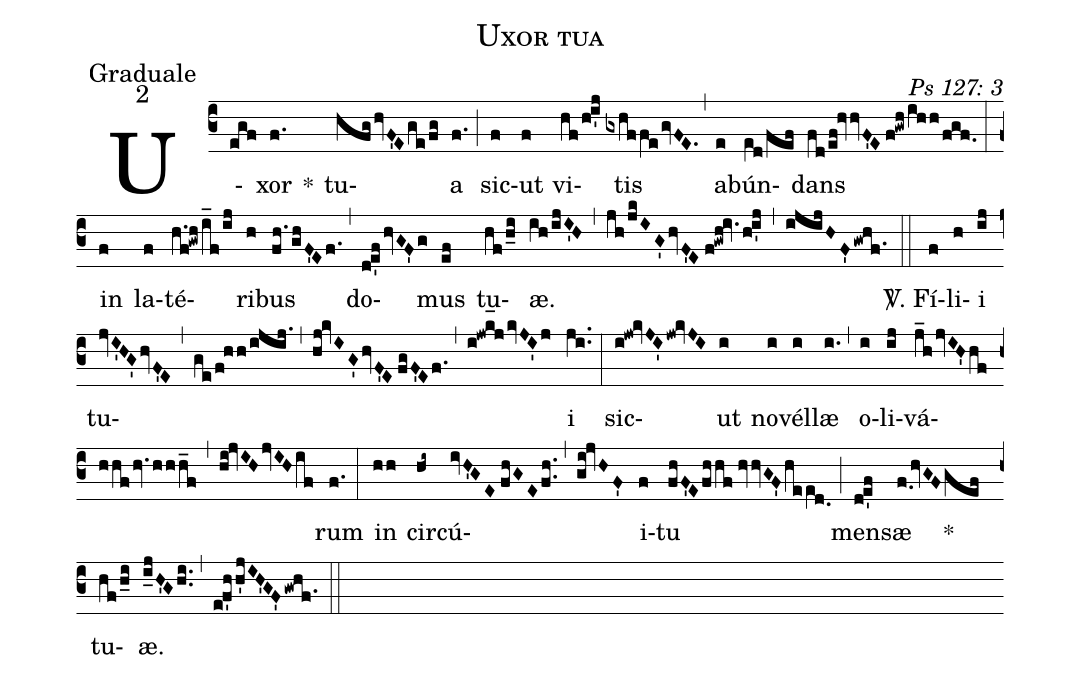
name: Uxor tua;
office-part: Graduale;
mode: 2;
commentary: Ps 127: 3;
%%
(c3) U(egf)xor(f.) *() tu(hfghvF'Ege/fg)a(f.) (;) sic(f)ut(f) vi(hf/hi'j)tis(gxhffegvFE.) (,) ab(e)ún(e[ll:1]d/fef)dans(fd/ef!hvvF'E//f!gwh/ihh/fgf.) (:)
in(f) la(f)té(h.f!gwh/i_f/ij)ri(h)bus(fh./ghF'Ef.) (,) do(de'fhvGF'g)mus(ef) tu(hf/h_i)æ.(ih/ijI'H) (,) (jh/jkIG'hvF'E//f!gwh!iv.hi'j) (,) (ijijHF'gwhf.1) (::)
<sp>V/</sp>. Fí(f)li(h)i(ij) tu(jvI'HG'hvF'E)(,)(ge/f!hh/ijij.)(,)(hj!kvIG'hvF'E//fgF'Ef.)(,)(i!jwk_[hl:1]jkvJI'j)i(ji..) (:)
sic(i!jw!kvJI'jw!kvJI)ut(i) no(i)vél(i)læ(i.) (,) o(i)li(ij)vá(j_hjvIH'hf//hhfhv.hhh_f)(,)(hi!jvIHjvIHif)rum(f.) (:)
in(hh) cir(hi~)cú(ivH'GE//fhGEfh..)(,)(gi!jvHF')i(f)tu(fhF'Efhhf//hvvGF'hee[ll:1]d.0) (;) men(de'f)sæ(f.0/[-0.5]hvGFgef) *()
tu(hf/h_i)æ.(i_jH'Ghi..) (,) (ef'hh'jIH'GF'gwhf.1) (::)
